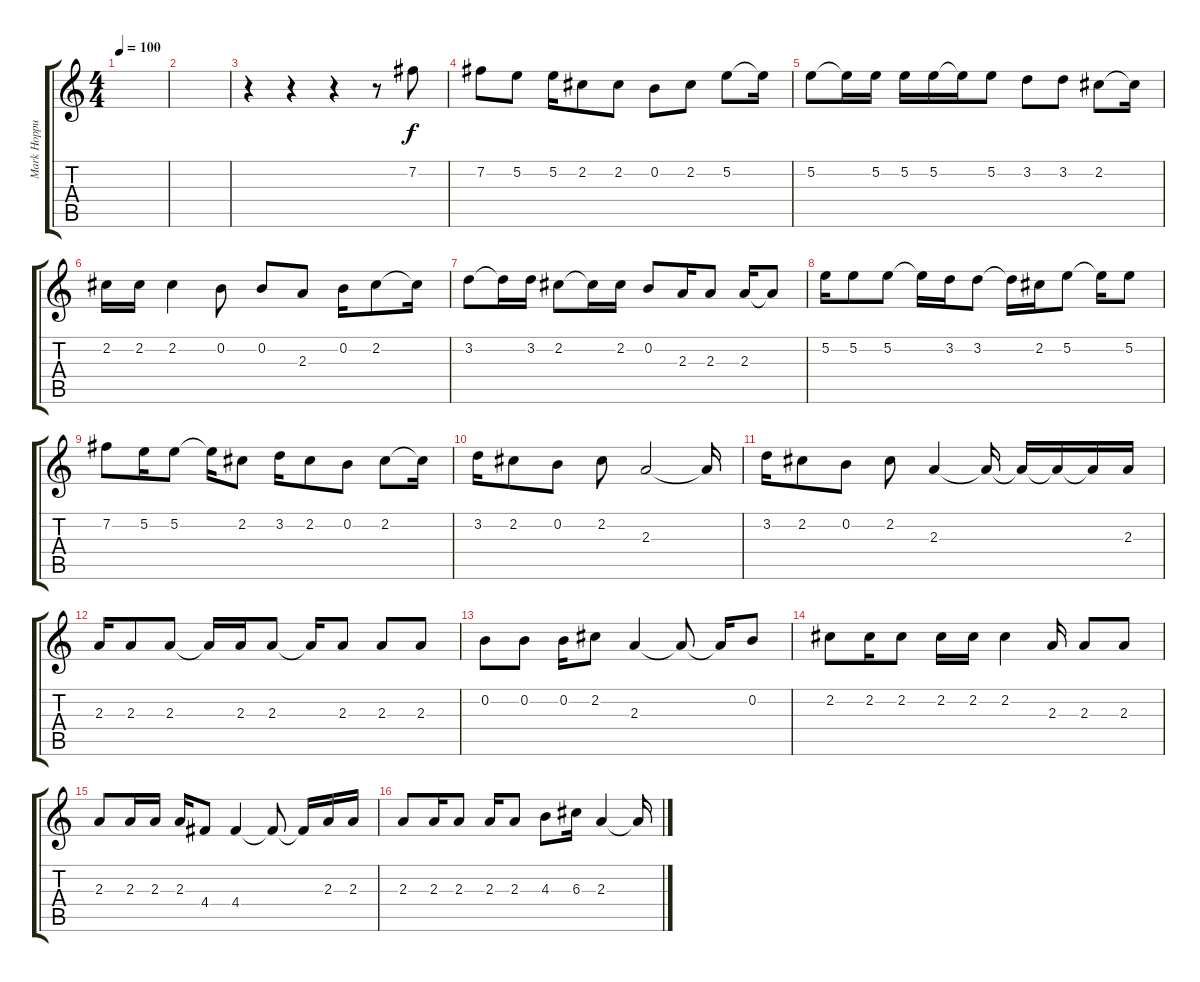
\track ("Mark Hoppus - Chant" "Mark Hoppu") {instrument electricguitarjazz}
\staff {score tabs}
\tuning (E4 B3 G3 D3 A2 E2) {hide}
\ts (4 4)
\tempo 100
\clef g2
\ks c
|
|
r.4 r.4 r.4 r.8 7.2.8 |
7.2.8 5.2.8 5.2.16 2.2.8 2.2.8 0.2.8 2.2.8 5.2.8 5.2{t}.16 |
5.2.8 5.2{t}.16 5.2.16 5.2.16 5.2.16 5.2{t}.16 5.2.8 3.2.8 3.2.8 2.2.8 2.2{t}.16 |
2.2.16 2.2.16 2.2.4 0.2.8 0.2.8 2.3.8 0.2.16 2.2.8 2.2{t}.16 |
3.2.8 3.2{t}.16 3.2.16 2.2.8 2.2{t}.16 2.2.16 0.2.8 2.3.16 2.3.8 2.3.16 2.3{t}.8 |
5.2.16 5.2.8 5.2.8 5.2{t}.16 3.2.16 3.2.8 3.2{t}.16 2.2.16 5.2.8 5.2{t}.16 5.2.8 |
7.2.8 5.2.16 5.2.8 5.2{t}.16 2.2.8 3.2.16 2.2.8 0.2.8 2.2.8 2.2{t}.16 |
3.2.16 2.2.8 0.2.8 2.2.8 2.3.2 2.3{t}.16 |
3.2.16 2.2.8 0.2.8 2.2.8 2.3.4 2.3{t}.16 2.3{t}.16 2.3{t}.16 2.3{t}.16 2.3.16 |
2.3.16 2.3.8 2.3.8 2.3{t}.16 2.3.16 2.3.8 2.3{t}.16 2.3.8 2.3.8 2.3.8 |
0.2.8 0.2.8 0.2.16 2.2.8 2.3.4 2.3{t}.8 2.3{t}.16 0.2.8 |
2.2.8 2.2.16 2.2.8 2.2.16 2.2.16 2.2.4 2.3.16 2.3.8 2.3.8 |
2.3.8 2.3.16 2.3.16 2.3.16 4.4.8 4.4.4 4.4{t}.8 4.4{t}.16 2.3.16 2.3.16 |
2.3.8 2.3.16 2.3.8 2.3.16 2.3.8 4.3.8 6.3.16 2.3.4 2.3{t}.16
